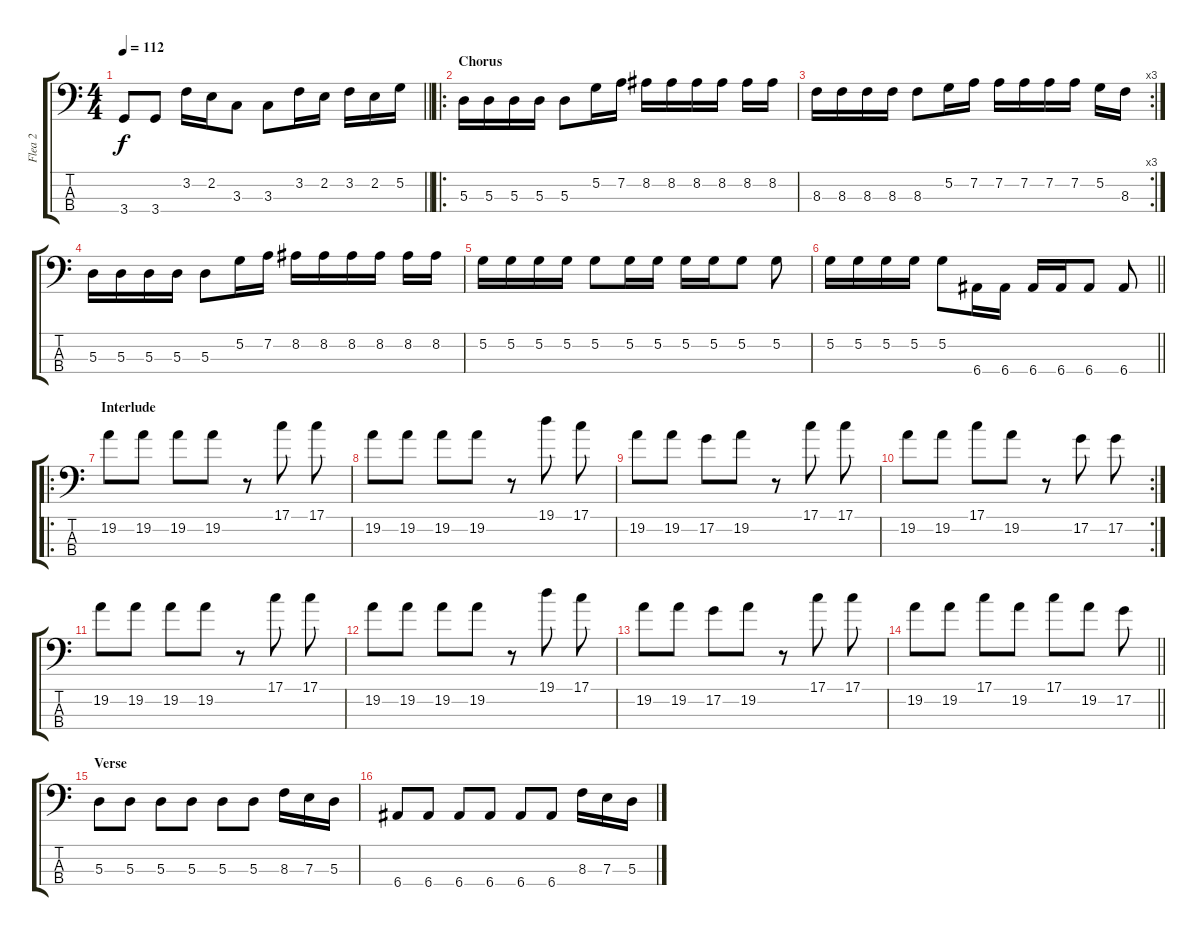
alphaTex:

\track ("Flea 2" "Flea 2") {instrument slapbass2}
\staff {score tabs}
\tuning (G2 D2 A1 E1) {hide}
\ts (4 4)
\tempo 112
\clef f4
\barLineRight lightlight
\ks c
3.4.8{dy f} 3.4.8 3.2.16 2.2.16 3.3.8 3.3.8 3.2.16 2.2.16 3.2.16 2.2.16 5.2.16 |
\ro
\section ("" "Chorus")
5.3.16{volume 2} 5.3.16 5.3.16 5.3.16 5.3.8 5.2.16 7.2.16 8.2.16 8.2.16 8.2.16 8.2.16 8.2.16 8.2.16 |
\rc 3
8.3.16 8.3.16 8.3.16 8.3.16 8.3.8 5.2.16 7.2.16 7.2.16 7.2.16 7.2.16 7.2.16 5.2.16 8.3.16 |
5.3.16 5.3.16 5.3.16 5.3.16 5.3.8 5.2.16 7.2.16 8.2.16 8.2.16 8.2.16 8.2.16 8.2.16 8.2.16 |
5.2.16 5.2.16 5.2.16 5.2.16 5.2.8 5.2.16 5.2.16 5.2.16 5.2.16 5.2.8 5.2.8 |
\barLineRight lightlight
5.2.16 5.2.16 5.2.16 5.2.16 5.2.8 6.4.16 6.4.16 6.4.16 6.4.16 6.4.8 6.4.8 |
\ro
\section ("" "Interlude")
19.2.8{volume 0} 19.2.8 19.2.8 19.2.8 r.8 17.1.8 17.1.8 |
19.2.8 19.2.8 19.2.8 19.2.8 r.8 19.1.8 17.1.8 |
19.2.8 19.2.8 17.2.8 19.2.8 r.8 17.1.8 17.1.8 |
\rc 2
19.2.8 19.2.8 17.1.8 19.2.8 r.8 17.2.8 17.2.8 |
19.2.8 19.2.8 19.2.8 19.2.8 r.8 17.1.8 17.1.8 |
19.2.8 19.2.8 19.2.8 19.2.8 r.8 19.1.8 17.1.8 |
19.2.8 19.2.8 17.2.8 19.2.8 r.8 17.1.8 17.1.8 |
\barLineRight lightlight
19.2.8 19.2.8 17.1.8 19.2.8 17.1.8 19.2.8 17.2.8 |
\section ("" "Verse")
5.3.8{volume 11} 5.3.8 5.3.8 5.3.8 5.3.8 5.3.8 8.3.16 7.3.16 5.3.16 |
6.4.8 6.4.8 6.4.8 6.4.8 6.4.8 6.4.8 8.3.16 7.3.16 5.3.16
